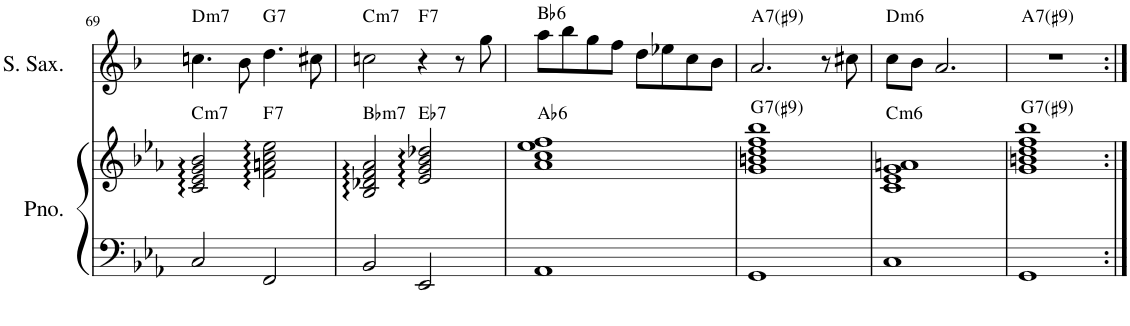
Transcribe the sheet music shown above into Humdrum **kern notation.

**kern	**kern	**harte	**kern	**harte	**kern	**harte
*part3	*part3	*part3	*part2	*part2	*part1	*part1
*staff4	*staff3	*	*staff2	*	*staff1	*
*I"Piano	*	*	*I"Soprano Saxophone	*	*I"Flute	*
*I'Pno.	*	*	*I'S. Sax.	*	*I'Fl.	*
!!LO:PB:g=z
*clefF4	*clefG2	*	*clefG2	*	*clefG2	*
*	*	*	*Trd1c2	*	*	*
*k[b-e-a-]	*k[b-e-a-]	*	*k[b-]	*	*k[b-e-a-]	*
*M4/4	*M4/4	*	*M4/4	*	*M4/4	*
=69	=69	=69	=69	=69	=69	=69
!	!	!LO:H:kt=m7	!	!LO:H:kt=m7	!	!LO:H:kt=m7
2C/	2c/ 2e-/ 2g/ 2b-/	C:min7	4.ccn\	D:min7	4.b-	C:min7
.	.	.	8b-\	.	8a-	.
!	!	!LO:H:kt=7	!	!LO:H:kt=7	!	!LO:H:kt=7
2FF/	2f\ 2an\ 2cc\ 2ee-\	F:7	4.dd\	G:7	4.cc	F:7
.	.	.	8cc#X\	.	8bn	.
=70	=70	=70	=70	=70	=70	=70
!	!	!LO:H:kt=m7	!	!LO:H:kt=m7	!	!LO:H:kt=m7
2BB-/	2B-/ 2d-X/ 2f/ 2a-/	Bb:min7	2ccn\	C:min7	2b-X	Bb:min7
!	!	!LO:H:kt=7	!	!LO:H:kt=7	!	!LO:H:kt=7
2EE-/	2e-/ 2g/ 2b-/ 2dd-X/	Eb:7	4r	F:7	4r	Eb:7
.	.	.	8r	.	8r	.
.	.	.	8gg\	.	8ff	.
=71	=71	=71	=71	=71	=71	=71
!	!	!LO:H:kt=6	!	!LO:H:kt=6	!	!LO:H:kt=6
1AA-	1a- 1cc 1ee- 1ff	Ab:maj6	8aa\L	Bb:maj6	8gg\L	Ab:maj6
.	.	.	8bb-\	.	8aa-\J	.
.	.	.	8gg\	.	8ff\L	.
.	.	.	8ff\J	.	8ee-\J	.
.	.	.	8dd\L	.	8cc\L	.
.	.	.	8ee-X\	.	8dd-X\J	.
.	.	.	8cc\	.	8b-/L	.
.	.	.	8b-\J	.	8a-/J	.
=72	=72	=72	=72	=72	=72	=72
!	!	!LO:H:kt=7	!	!LO:H:kt=7	!	!LO:H:kt=7
1GG	1g 1bn 1dd 1ff 1bb-	G:7(#9)	2.a/	A:7(#9)	2.g	G:7(#9)
.	.	.	8r	.	8r	.
.	.	.	8cc#X\	.	8bn	.
=73	=73	=73	=73	=73	=73	=73
!	!	!LO:H:kt=m6	!	!LO:H:kt=m6	!	!LO:H:kt=m6
1C	1c 1e- 1g 1an	C:min6	8cc\L	D:min6	8b-/L	C:min6
.	.	.	8b-\J	.	8a-/J	.
.	.	.	2.a/	.	2.g	.
=74	=74	=74	=74	=74	=74	=74
!	!	!LO:H:kt=7	!	!LO:H:kt=7	!	!LO:H:kt=7
1GG	1g 1bn 1dd 1ff 1bb-	G:7(#9)	1r	A:7(#9)	1r	G:7(#9)
=:|!	=:|!	=:|!	=:|!	=:|!	=:|!	=:|!
*-	*-	*-	*-	*-	*-	*-
